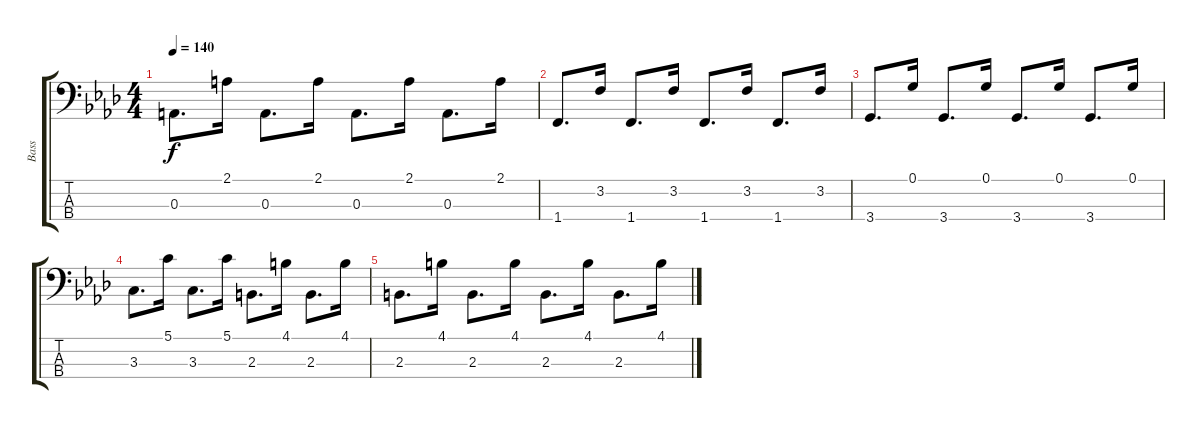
\track ("Bass" "Bass") {instrument electricbassfinger}
\staff {score tabs}
\tuning (G2 D2 A1 E1) {hide}
\ts (4 4)
\tempo 140
\clef f4
\ks ab
0.3.8{d dy f} 2.1.16 0.3.8{d} 2.1.16 0.3.8{d} 2.1.16 0.3.8{d} 2.1.16 |
1.4.8{d} 3.2.16 1.4.8{d} 3.2.16 1.4.8{d} 3.2.16 1.4.8{d} 3.2.16 |
3.4.8{d} 0.1.16 3.4.8{d} 0.1.16 3.4.8{d} 0.1.16 3.4.8{d} 0.1.16 |
3.3.8{d} 5.1.16 3.3.8{d} 5.1.16 2.3.8{d} 4.1.16 2.3.8{d} 4.1.16 |
2.3.8{d} 4.1.16 2.3.8{d} 4.1.16 2.3.8{d} 4.1.16 2.3.8{d} 4.1.16
